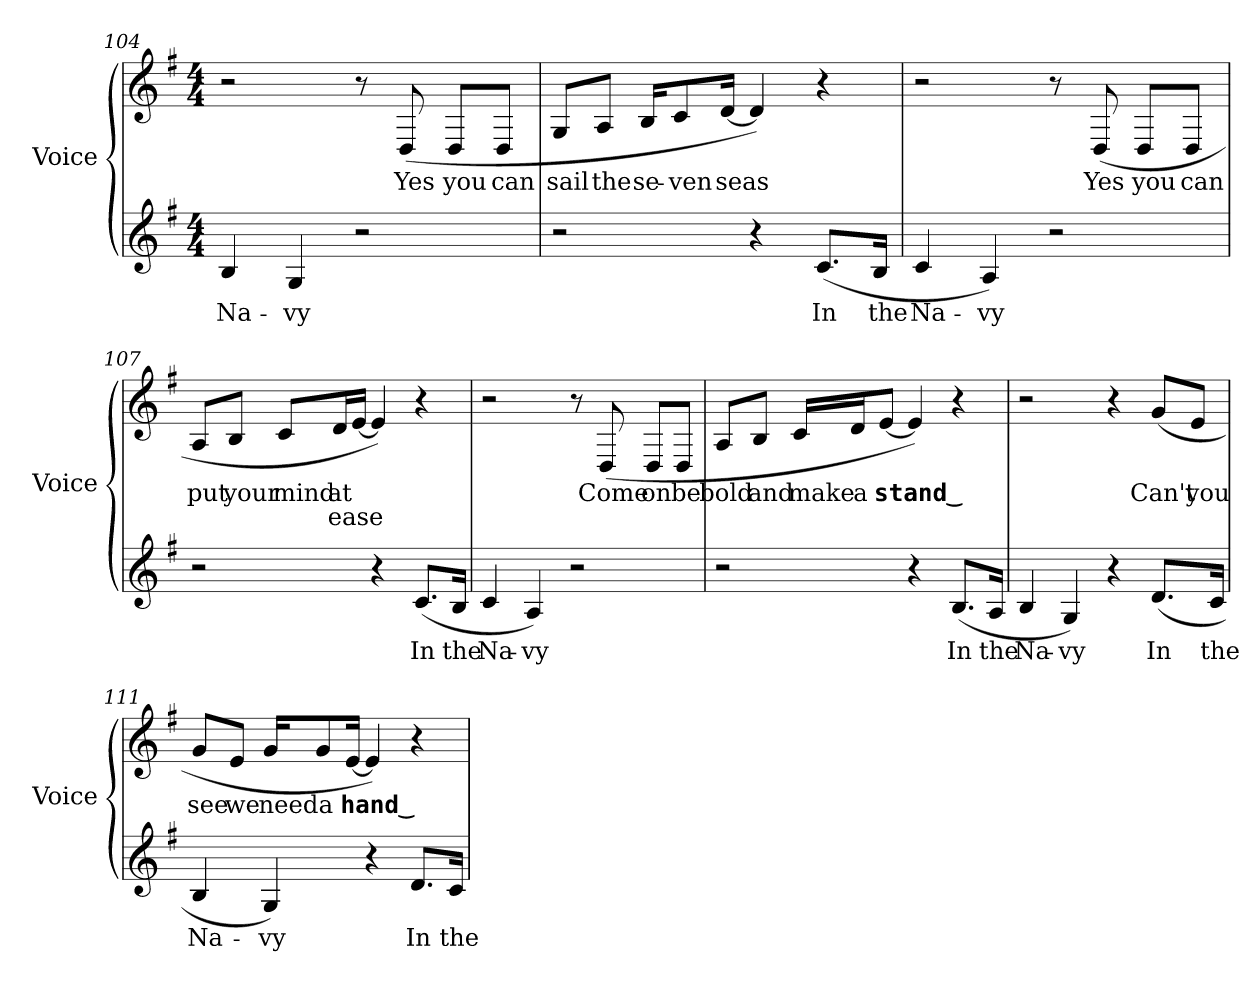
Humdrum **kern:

**kern	**text	**kern	**text	**text
*part2	*part2	*part1	*part1	*part1
*staff2	*staff2	*staff1	*staff1	*staff1
*I"Voice	*	*I"Voice	*	*
*I'Voice	*	*I'Voice	*	*
*clefG2	*	*clefG2	*	*
*k[f#]	*	*k[f#]	*	*
*G:	*	*G:	*	*
*M4/4	*	*M4/4	*	*
=104	=104	=104	=104	=104
!	!LO:LY:b:color=#000000	!	!	!
4Bi/	Na-	2r	.	.
!	!LO:LY:b:color=#000000	!	!	!
4Gi/	-vy	.	.	.
2r	.	8r	.	.
!	!	!	!LO:LY:b:color=#000000	!
.	.	(8Di/	Yes	.
!	!	!	!LO:LY:b:color=#000000	!
.	.	8Di/L	you	.
!	!	!	!LO:LY:b:color=#000000	!
.	.	8Di/J	can	.
!!LO:LB:g=z
=105	=105	=105	=105	=105
!	!	!	!LO:LY:b:color=#000000	!
2r	.	8Gi/L	sail	.
!	!	!	!LO:LY:b:color=#000000	!
.	.	8Ai/J	the	.
!	!	!	!LO:LY:b:color=#000000	!
.	.	16Bi/KL	se-	.
!	!	!	!LO:LY:b:color=#000000	!
.	.	8ci/	-ven	.
!	!	!	!LO:LY:b:color=#000000	!
.	.	[16di/Jk	seas	.
4r	.	4di/])	.	.
!	!LO:LY:b:color=#000000	!	!	!
(8.ci/L	In	4r	.	.
!	!LO:LY:b:color=#000000	!	!	!
16Bi/Jk	the	.	.	.
=106	=106	=106	=106	=106
!	!LO:LY:b:color=#000000	!	!	!
4ci/	Na-	2r	.	.
!	!LO:LY:b:color=#000000	!	!	!
4Ai/)	-vy	.	.	.
2r	.	8r	.	.
!	!	!	!LO:LY:b:color=#000000	!
.	.	(8Di/	Yes	.
!	!	!	!LO:LY:b:color=#000000	!
.	.	8Di/L	you	.
!	!	!	!LO:LY:b:color=#000000	!
.	.	8Di/J	can	.
=107	=107	=107	=107	=107
!	!	!	!LO:LY:b:color=#000000	!
2r	.	8Ai/L	put	.
!	!	!	!LO:LY:b:color=#000000	!
.	.	8Bi/J	your	.
!	!	!	!LO:LY:b:color=#000000	!
.	.	8ci/L	mind	.
!	!	!	!LO:LY:b:color=#000000	!LO:LY:b:color=#000000
.	.	16di/L	at	ease
.	.	[16ei/JJ	.	.
4r	.	4ei/])	.	.
!	!LO:LY:b:color=#000000	!	!	!
(8.ci/L	In	4r	.	.
!	!LO:LY:b:color=#000000	!	!	!
16Bi/Jk	the	.	.	.
!!LO:LB:g=z
=108	=108	=108	=108	=108
!	!LO:LY:b:color=#000000	!	!	!
4ci/	Na-	2r	.	.
!	!LO:LY:b:color=#000000	!	!	!
4Ai/)	-vy	.	.	.
2r	.	8r	.	.
!	!	!	!LO:LY:b:color=#000000	!
.	.	(8Di/	Come	.
!	!	!	!LO:LY:b:color=#000000	!
.	.	8Di/L	on	.
!	!	!	!LO:LY:b:color=#000000	!
.	.	8Di/J	be	.
=109	=109	=109	=109	=109
!	!	!	!LO:LY:b:color=#000000	!
2r	.	8Ai/L	bold	.
!	!	!	!LO:LY:b:color=#000000	!
.	.	8Bi/J	and	.
!	!	!	!LO:LY:b:color=#000000	!
.	.	16ci/LL	make	.
!	!	!	!LO:LY:b:color=#000000	!
.	.	16di/J	a	.
!	!	!	!LO:LY:b:color=#000000	!
.	.	[8ei/J	stand__	.
4r	.	4ei/])	.	.
!	!LO:LY:b:color=#000000	!	!	!
(8.Bi/L	In	4r	.	.
!	!LO:LY:b:color=#000000	!	!	!
16Ai/Jk	the	.	.	.
=110	=110	=110	=110	=110
!	!LO:LY:b:color=#000000	!	!	!
4Bi/	Na-	2r	.	.
!	!LO:LY:b:color=#000000	!	!	!
4Gi/)	-vy	.	.	.
4r	.	4r	.	.
!	!LO:LY:b:color=#000000	!	!	!
!	!	!	!LO:LY:b:color=#000000	!
(8.di/L	In	(8gi/L	Can't	.
!	!	!	!LO:LY:b:color=#000000	!
.	.	8ei/J	you	.
!	!LO:LY:b:color=#000000	!	!	!
16ci/Jk	the	.	.	.
!!LO:LB:g=z
=111	=111	=111	=111	=111
!	!LO:LY:b:color=#000000	!	!	!
!	!	!	!LO:LY:b:color=#000000	!
4Bi/	Na-	8gi/L	see	.
!	!	!	!LO:LY:b:color=#000000	!
.	.	8ei/J	we	.
!	!LO:LY:b:color=#000000	!	!	!
!	!	!	!LO:LY:b:color=#000000	!
4Gi/)	-vy	16gi/KL	need	.
!	!	!	!LO:LY:b:color=#000000	!
.	.	8gi/	a	.
!	!	!	!LO:LY:b:color=#000000	!
.	.	[16ei/Jk	hand__	.
4r	.	4ei/])	.	.
!	!LO:LY:b:color=#000000	!	!	!
8.di/L	In	4r	.	.
!	!LO:LY:b:color=#000000	!	!	!
16ci/Jk	the	.	.	.
=	=	=	=	=
*-	*-	*-	*-	*-
